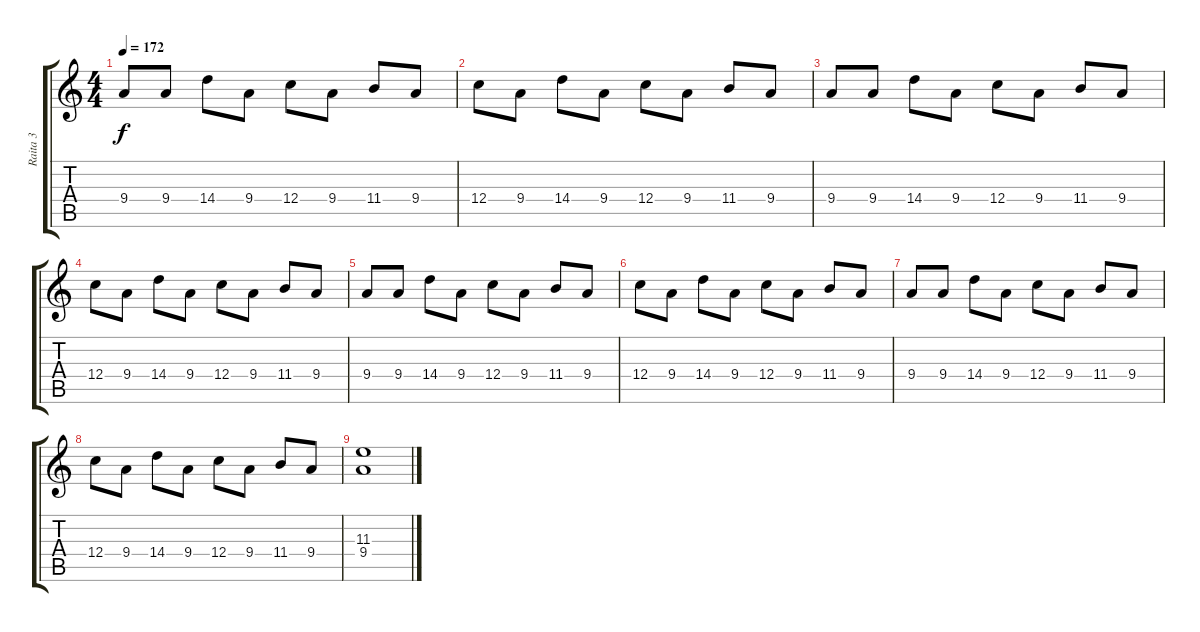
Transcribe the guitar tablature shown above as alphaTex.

\track ("Raita 3" "Raita 3") {instrument overdrivenguitar}
\staff {score tabs}
\tuning (D4 A3 F3 C3 G2 D2) {hide}
\ts (4 4)
\tempo 172
\clef g2
\ks c
9.4.8{dy f} 9.4.8 14.4.8 9.4.8 12.4.8 9.4.8 11.4.8 9.4.8 |
12.4.8 9.4.8 14.4.8 9.4.8 12.4.8 9.4.8 11.4.8 9.4.8 |
9.4.8 9.4.8 14.4.8 9.4.8 12.4.8 9.4.8 11.4.8 9.4.8 |
12.4.8 9.4.8 14.4.8 9.4.8 12.4.8 9.4.8 11.4.8 9.4.8 |
9.4.8 9.4.8 14.4.8 9.4.8 12.4.8 9.4.8 11.4.8 9.4.8 |
12.4.8 9.4.8 14.4.8 9.4.8 12.4.8 9.4.8 11.4.8 9.4.8 |
9.4.8 9.4.8 14.4.8 9.4.8 12.4.8 9.4.8 11.4.8 9.4.8 |
12.4.8 9.4.8 14.4.8 9.4.8 12.4.8 9.4.8 11.4.8 9.4.8 |
(11.3 9.4).1
